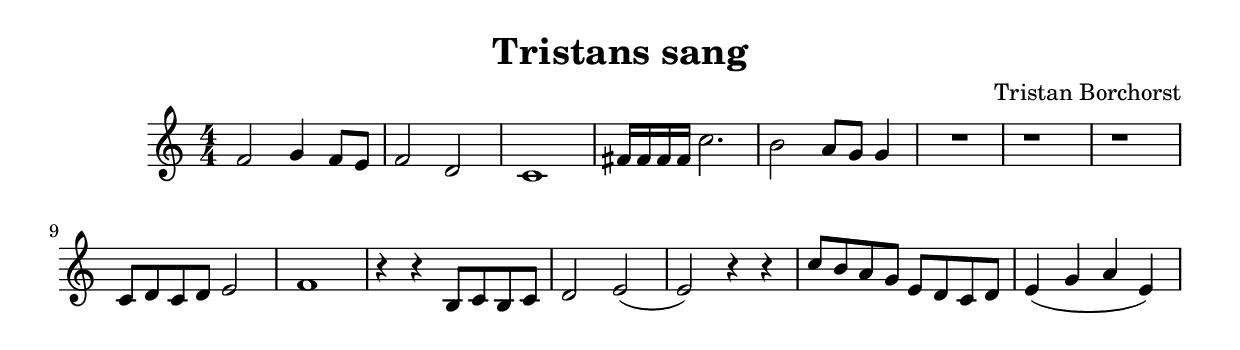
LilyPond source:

\header {
  title = "Tristans sang"
  composer = "Tristan Borchorst"
}

\relative c' {


\numericTimeSignature
\time 4/4
  f2 g4 f8 e f2 d c1 fis16 fis fis fis c'2. b2 a8 g g4
  R1 r1 r1 c,8 d c d e2 f1 r4 r b,8 c b c d2 e2( e) r4 r c'8 b a g e d c d e4( g a e)
}


